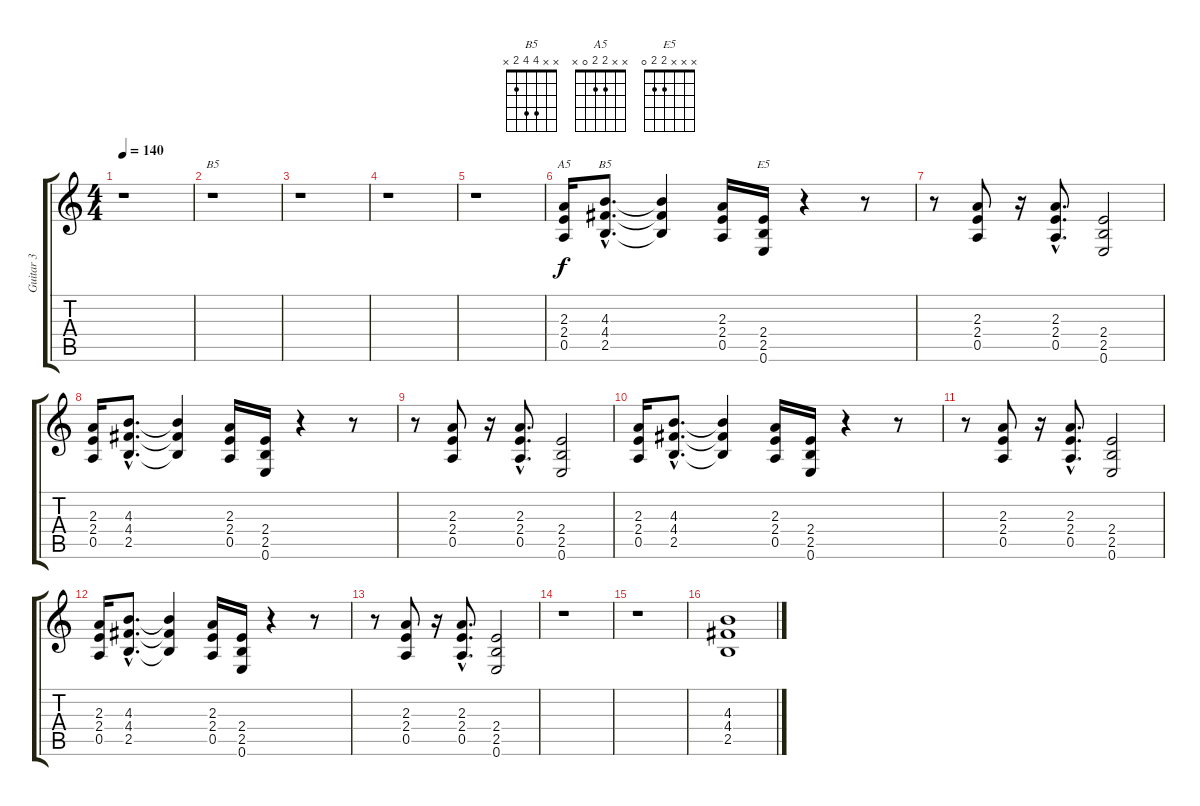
\track ("Guitar 3" "Guitar 3") {instrument overdrivenguitar}
\staff {score tabs}
\tuning (E4 B3 G3 D3 A2 E2) {hide}
\chord ("B5" x x x x x x) {firstfret 0}
\chord ("A5" x x 2 2 0 x)
\chord ("B5" x x 4 4 2 x)
\chord ("E5" x x x 2 2 0)
\ts (4 4)
\tempo 140
\clef g2
\ks c
r.1{dy f} |
r.1{ch "B5"} |
r.1 |
r.1 |
r.1 |
(2.3 2.4 0.5).16{ch "A5"} (4.3{hac} 4.4{hac} 2.5{hac}).8{d ch "B5"} (4.3{t} 4.4{t} 2.5{t}).4 (2.3 2.4 0.5).16 (2.4 2.5 0.6).16{ch "E5"} r.4 r.8 |
r.8 (2.3 2.4 0.5).8 r.16 (2.3{hac} 2.4{hac} 0.5{hac}).8{d} (2.4 2.5 0.6).2 |
(2.3 2.4 0.5).16 (4.3{hac} 4.4{hac} 2.5{hac}).8{d} (4.3{t} 4.4{t} 2.5{t}).4 (2.3 2.4 0.5).16 (2.4 2.5 0.6).16 r.4 r.8 |
r.8 (2.3 2.4 0.5).8 r.16 (2.3{hac} 2.4{hac} 0.5{hac}).8{d} (2.4 2.5 0.6).2 |
(2.3 2.4 0.5).16 (4.3{hac} 4.4{hac} 2.5{hac}).8{d} (4.3{t} 4.4{t} 2.5{t}).4 (2.3 2.4 0.5).16 (2.4 2.5 0.6).16 r.4 r.8 |
r.8 (2.3 2.4 0.5).8 r.16 (2.3{hac} 2.4{hac} 0.5{hac}).8{d} (2.4 2.5 0.6).2 |
(2.3 2.4 0.5).16 (4.3{hac} 4.4{hac} 2.5{hac}).8{d} (4.3{t} 4.4{t} 2.5{t}).4 (2.3 2.4 0.5).16 (2.4 2.5 0.6).16 r.4 r.8 |
r.8 (2.3 2.4 0.5).8 r.16 (2.3{hac} 2.4{hac} 0.5{hac}).8{d} (2.4 2.5 0.6).2 |
r.1 |
r.1 |
(4.3 4.4 2.5).1
